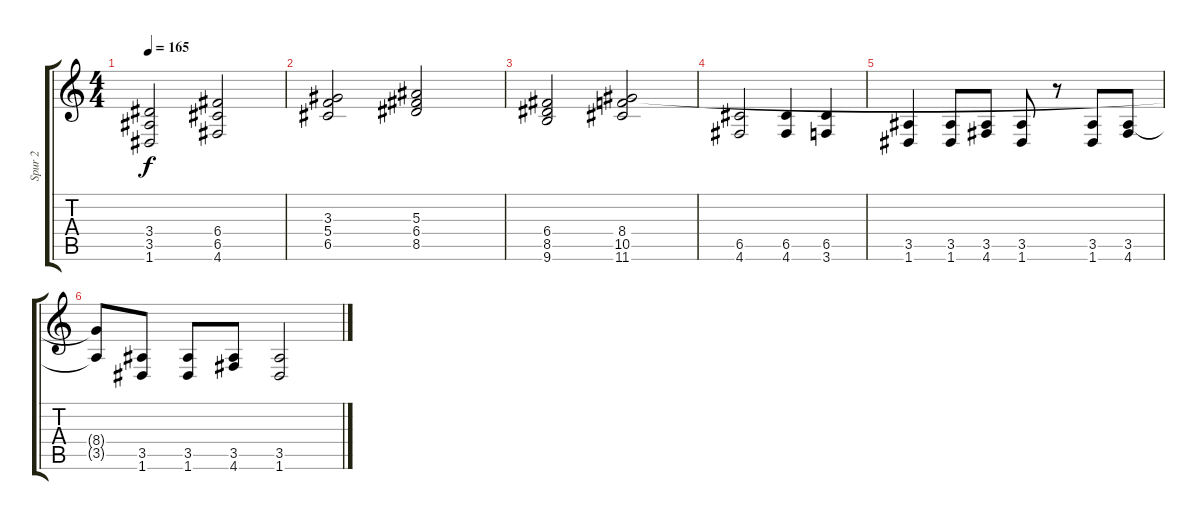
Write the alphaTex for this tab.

\track ("Spur 2" "Spur 2") {instrument distortionguitar}
\staff {score tabs}
\tuning (D4 A3 F3 C3 G2 D2) {hide}
\ts (4 4)
\tempo 165
\clef g2
\ks c
(3.4 3.5 1.6).2{dy f} (6.4 6.5 4.6).2 |
(3.3 5.4 6.5).2 (5.3 6.4 8.5).2 |
(6.4 8.5 9.6).2 (8.4 10.5 11.6).2 |
(6.5 4.6).2 (6.5 4.6).4 (6.5 3.6).4 |
(3.5 1.6).4 (3.5 1.6).8 (3.5 4.6).8 (3.5 1.6).8 r.8 (3.5 1.6).8 (3.5 4.6).8 |
(8.4{t} 3.5{t}).8 (3.5 1.6).8 (3.5 1.6).8 (3.5 4.6).8 (3.5 1.6).2
